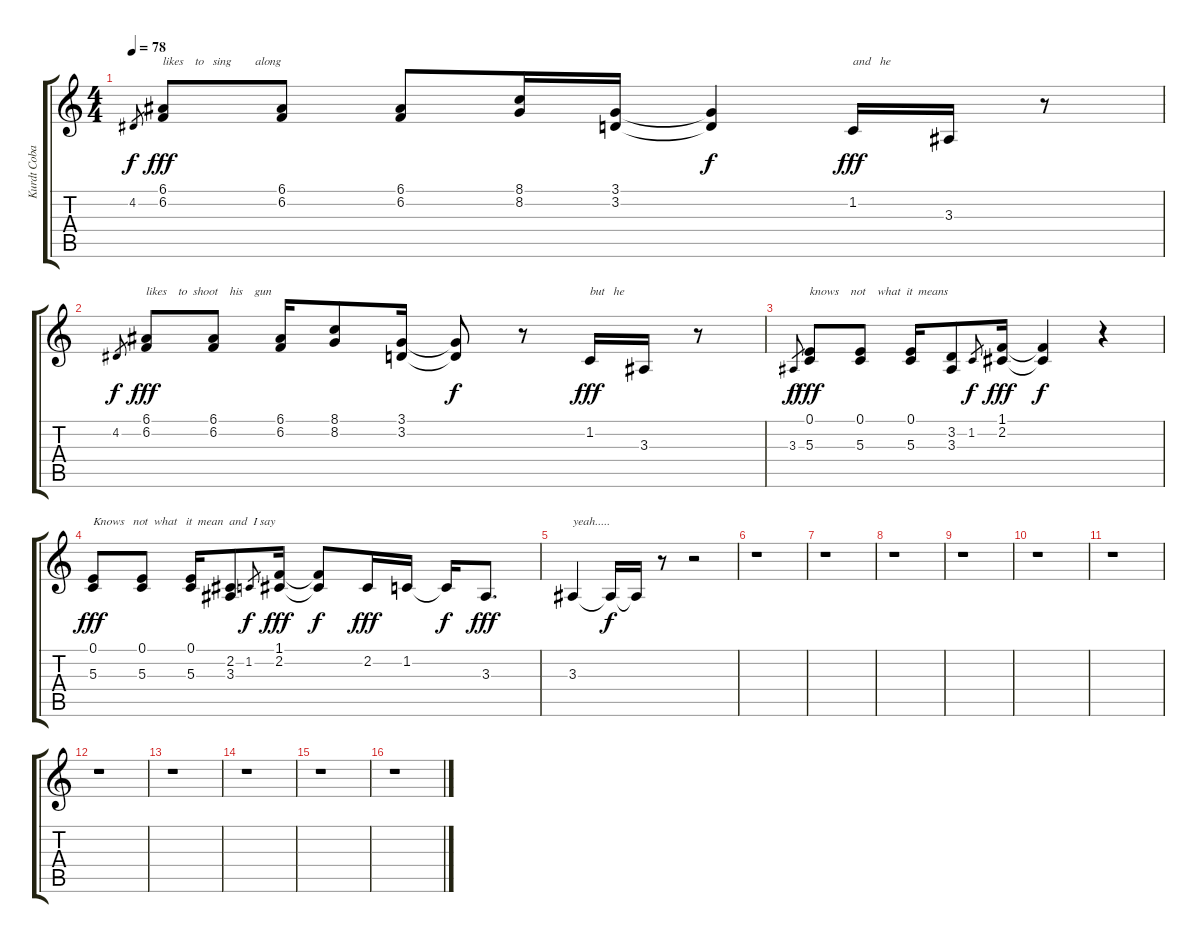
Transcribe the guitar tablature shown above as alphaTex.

\track ("Kurdt Cobain Voice" "Kurdt Coba") {instrument altosax}
\staff {score tabs}
\tuning (E4 B3 G3 D3 A2 E2) {hide}
\ts (4 4)
\tempo 78
\clef g2
\ks c
4.2.8{gr dy f} (6.1 6.2).8{txt "likes    to   sing        along" dy fff} (6.1 6.2).8 (6.1 6.2).8 (8.1 8.2).16 (3.1 3.2).16 (3.1{t} 3.2{t}).4{dy f} 1.2.16{txt "and   he" dy fff} 3.3.16 r.8 |
4.2.8{gr dy f} (6.1 6.2).8{txt "likes    to  shoot    his    gun" dy fff} (6.1 6.2).8 (6.1 6.2).16 (8.1 8.2).8 (3.1 3.2).16 (3.1{t} 3.2{t}).8{dy f} r.8 1.2.16{txt "but   he" dy fff} 3.3.16 r.8 |
3.3.8{gr dy f} (0.1 5.3).8{txt "knows    not    what  it  means" dy fff} (0.1 5.3).8 (0.1 5.3).16 (3.2 3.3).8 1.2.8{gr dy f} (1.1 2.2).16{dy fff} (1.1{t} 2.2{t}).4{dy f} r.4 |
(0.1 5.3).8{txt "Knows   not  what   it  mean  and  I say" dy fff} (0.1 5.3).8 (0.1 5.3).16 (2.2 3.3).8 1.2.8{gr dy f} (1.1 2.2).16{dy fff} (1.1{t} 2.2{t}).8{dy f} 2.2.16{dy fff} 1.2.16 1.2{t}.16{dy f} 3.3.8{d dy fff} |
3.3.4{txt "yeah....."} 3.3{t}.16{dy f} 3.3{t}.16 r.8 r.2 |
r.1 |
r.1 |
r.1 |
r.1 |
r.1 |
r.1 |
r.1 |
r.1 |
r.1 |
r.1 |
r.1
